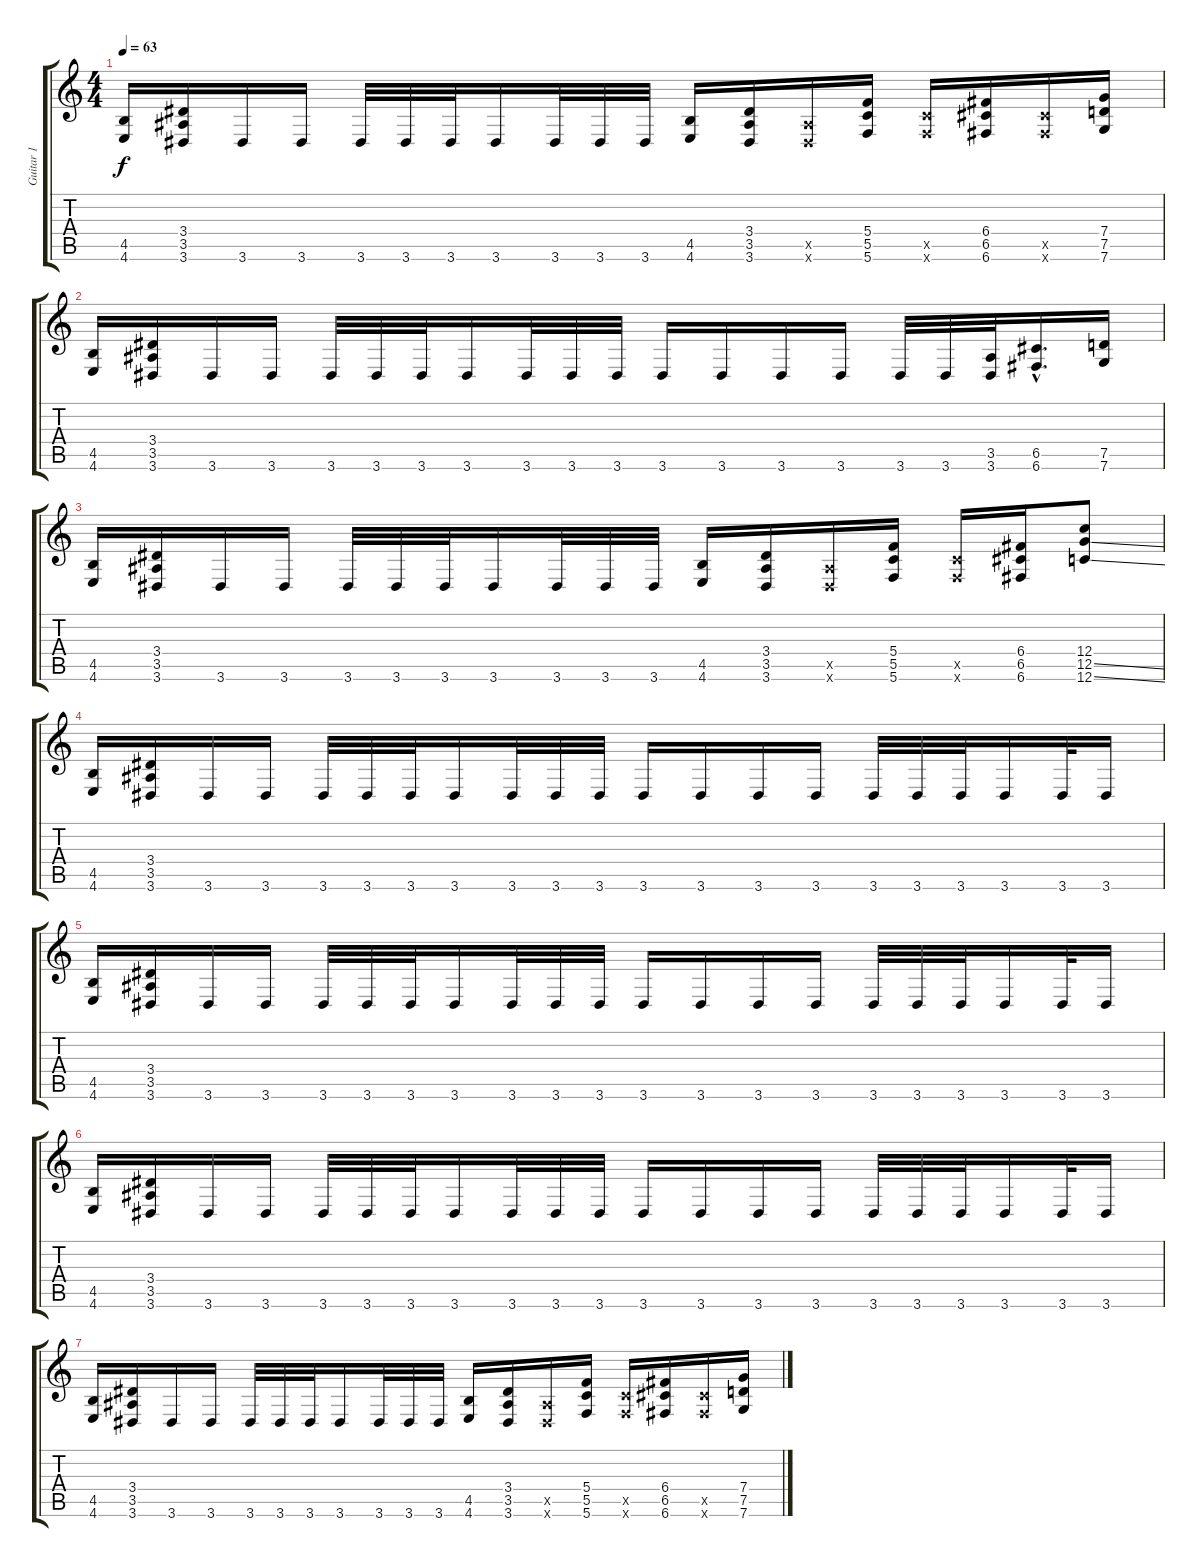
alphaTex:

\track ("Guitar 1" "Guitar 1") {instrument overdrivenguitar}
\staff {score tabs}
\tuning (D4 A3 F3 C3 G2 C2) {hide}
\ts (4 4)
\tempo 63
\clef g2
\ks c
(4.5 4.6).16{dy f} (3.4 3.5 3.6).16 3.6.16 3.6.16 3.6.32 3.6.32 3.6.32 3.6.16 3.6.32 3.6.32 3.6.32 (4.5 4.6).16 (3.4 3.5 3.6).16 (3.5{x} 3.6{x}).16 (5.4 5.5 5.6).16 (5.5{x} 5.6{x}).16 (6.4 6.5 6.6).16 (6.5{x} 6.6{x}).16 (7.4 7.5 7.6).16 |
(4.5 4.6).16 (3.4 3.5 3.6).16 3.6.16 3.6.16 3.6.32 3.6.32 3.6.32 3.6.16 3.6.32 3.6.32 3.6.32 3.6.16 3.6.16 3.6.16 3.6.16 3.6.32 3.6.32 (3.5 3.6).32 (6.5{hac} 6.6{hac}).16{d} (7.5 7.6).16 |
(4.5 4.6).16 (3.4 3.5 3.6).16 3.6.16 3.6.16 3.6.32 3.6.32 3.6.32 3.6.16 3.6.32 3.6.32 3.6.32 (4.5 4.6).16 (3.4 3.5 3.6).16 (3.5{x} 3.6{x}).16 (5.4 5.5 5.6).16 (5.5{x} 5.6{x}).16 (6.4 6.5 6.6).16 (12.4 12.5{ss} 12.6{ss}).8 |
(4.5 4.6).16 (3.4 3.5 3.6).16 3.6.16 3.6.16 3.6.32 3.6.32 3.6.32 3.6.16 3.6.32 3.6.32 3.6.32 3.6.16 3.6.16 3.6.16 3.6.16 3.6.32 3.6.32 3.6.32 3.6.16 3.6.32 3.6.16 |
(4.5 4.6).16 (3.4 3.5 3.6).16 3.6.16 3.6.16 3.6.32 3.6.32 3.6.32 3.6.16 3.6.32 3.6.32 3.6.32 3.6.16 3.6.16 3.6.16 3.6.16 3.6.32 3.6.32 3.6.32 3.6.16 3.6.32 3.6.16 |
(4.5 4.6).16 (3.4 3.5 3.6).16 3.6.16 3.6.16 3.6.32 3.6.32 3.6.32 3.6.16 3.6.32 3.6.32 3.6.32 3.6.16 3.6.16 3.6.16 3.6.16 3.6.32 3.6.32 3.6.32 3.6.16 3.6.32 3.6.16 |
(4.5 4.6).16 (3.4 3.5 3.6).16 3.6.16 3.6.16 3.6.32 3.6.32 3.6.32 3.6.16 3.6.32 3.6.32 3.6.32 (4.5 4.6).16 (3.4 3.5 3.6).16 (3.5{x} 3.6{x}).16 (5.4 5.5 5.6).16 (5.5{x} 5.6{x}).16 (6.4 6.5 6.6).16 (6.5{x} 6.6{x}).16 (7.4 7.5 7.6).16
